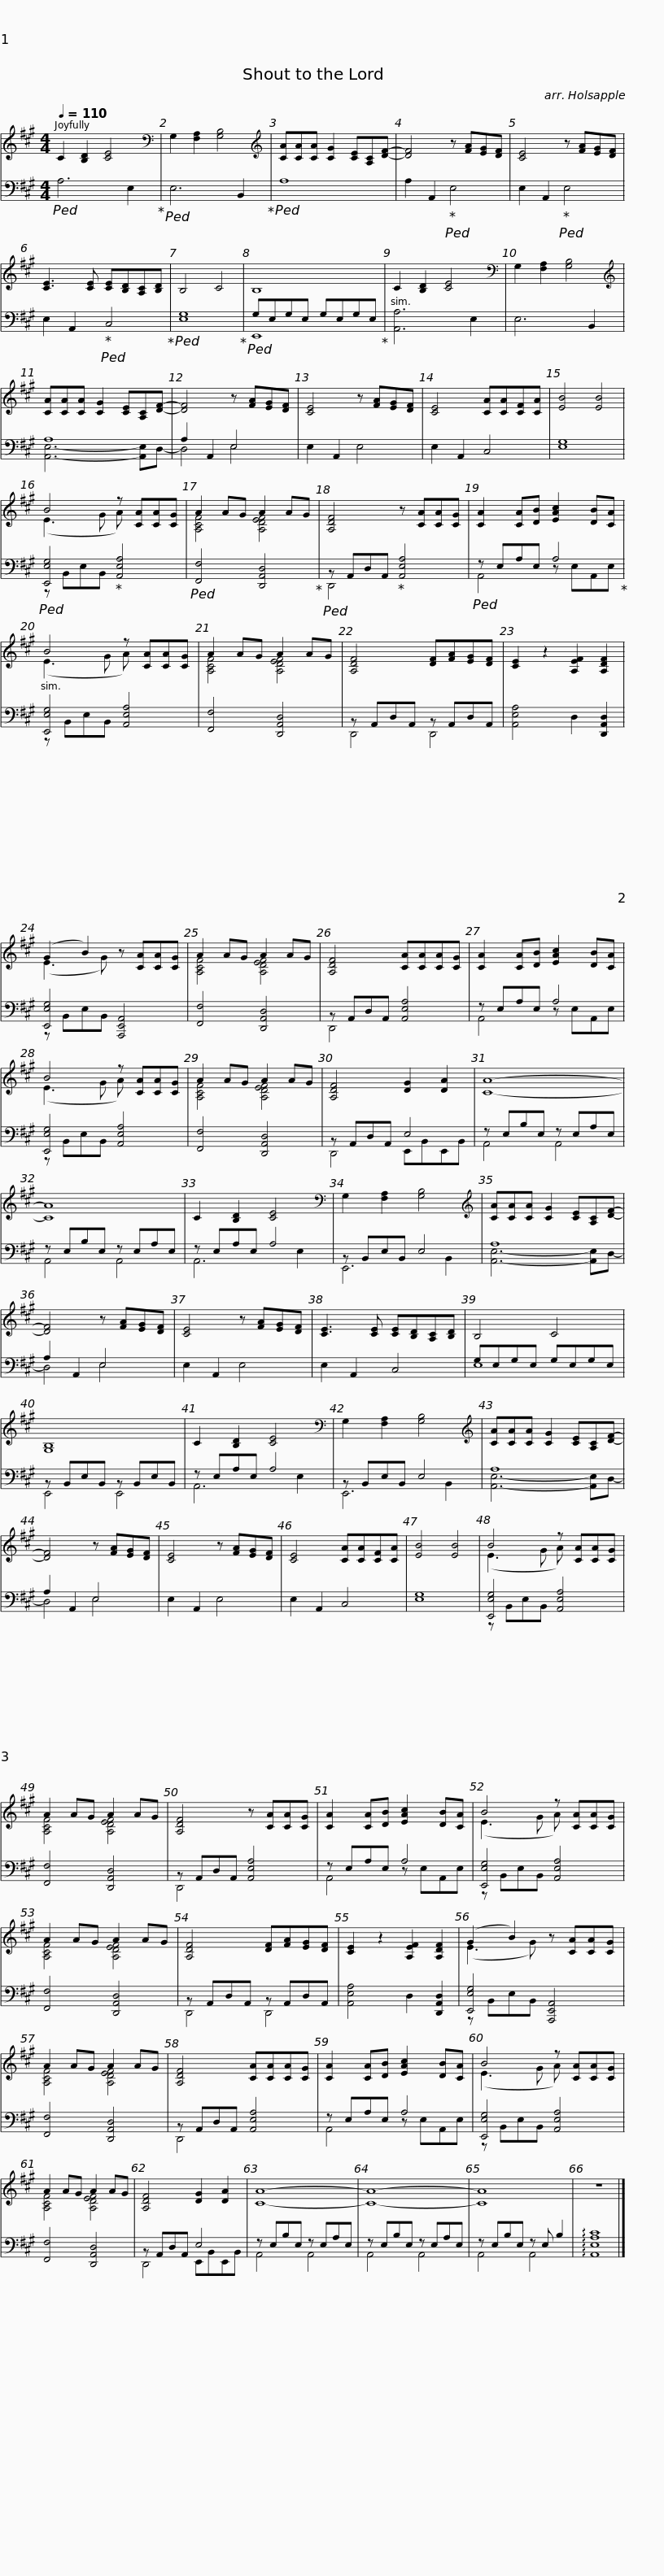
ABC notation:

X:1
%%score { ( 1 4 ) | ( 2 3 ) }
L:1/8
Q:1/4=110
M:4/4
I:linebreak $
K:A
V:1 treble
V:4 treble
V:2 bass
V:3 bass
V:1
 C2 [B,D]2 [CE]4 |[K:bass] G,2 [F,A,]2 [G,B,]4 |[K:treble] [CA][CA][CA] [CG]2 [CE][A,C][DF]- | [DF]4 z [FA][EG][DF] | [CE]4 z [FA][EG][DF] | %5
 [CE]3 [CE] [CE][B,D][A,C][B,D] |$ B,4 C4 | B,8 | C2 [B,D]2 [CE]4 |[K:bass] G,2 [F,A,]2 [G,B,]4 | %10
[K:treble] [CA][CA][CA] [CG]2 [CE][A,C][DF]- | [DF]4 z [FA][EG][DF] | [CE]4 z [FA][EG][DF] |$ [CE]4 [CA][CA][CF][CA] | [EB]4 [EB]4 | %15
 B4 z [CA][CA][CG] | A2 AG A2 AG | [A,DF]4 z [CA][CA][CG] | [CA]2 [CA][DB] [EAc]2 [DB][CA] |$ B4 z [CA][CA][CG] | %20
 A2 AG A2 AG | [A,DF]4 [DF][FA][EG][DF] | [CE]2 z2 [A,EF]2 [A,DF]2 | (G2 B2) z [CA][CA][CG] |$ A2 AG A2 AG | %25
 [A,DF]4 [CA][CA][CA][CG] | [CA]2 [CA][DB] [EAc]2 [DB][CA] | B4 z [CA][CA][CG] | A2 AG A2 AG |$ [A,DF]4 [DG]2 [DA]2 | %30
 [CA]8- | [CA]8 | C2 [B,D]2 [CE]4 |[K:bass] G,2 [F,A,]2 [G,B,]4 |$[K:treble] [CA][CA][CA] [CG]2 [CE][A,C][DF]- | %35
 [DF]4 z [FA][EG][DF] | [CE]4 z [FA][EG][DF] | [CE]3 [CE] [CE][B,D][A,C][B,D] | B,4 C4 |$ [G,B,]8 | %40
 C2 [B,D]2 [CE]4 |[K:bass] G,2 [F,A,]2 [G,B,]4 |[K:treble] [CA][CA][CA] [CG]2 [CE][A,C][DF]- | [DF]4 z [FA][EG][DF] | [CE]4 z [FA][EG][DF] |$ %45
 [CE]4 [CA][CA][CF][CA] | [EB]4 [EB]4 | B4 z [CA][CA][CG] | A2 AG A2 AG | [A,DF]4 z [CA][CA][CG] | %50
 [CA]2 [CA][DB] [EAc]2 [DB][CA] |$ B4 z [CA][CA][CG] | A2 AG A2 AG | [A,DF]4 [DF][FA][EG][DF] | [CE]2 z2 [A,EF]2 [A,DF]2 | %55
 (G2 B2) z [CA][CA][CG] |$ A2 AG A2 AG | [A,DF]4 [CA][CA][CA][CG] | [CA]2 [CA][DB] [EAc]2 [DB][CA] | B4 z [CA][CA][CG] | %60
 A2 AG A2 AG |$ [A,DF]4 [DG]2 [DA]2 | [CA]8- | [CA]8- | [CA]8 | %65
 z8 |] %66
V:2
!ped! A,6 E,2!ped-up! |!ped! E,6 B,,2!ped-up! |!ped! A,8 | A,2 A,,2!ped-up!!ped! E,4 | E,2 A,,2!ped-up!!ped! E,4 | %5
 E,2 A,,2!ped-up!!ped! C,4!ped-up! |$!ped! [E,G,]8!ped-up! |!ped! G,E,G,E, G,E,G,E,!ped-up! | [A,,A,]6 E,2 | E,6 B,,2 | %10
 A,8 | A,2 A,,2 E,4 | E,2 A,,2 E,4 |$ E,2 A,,2 C,4 | [E,G,]8 | %15
!ped! [E,,E,G,]4!ped-up! [A,,E,A,]4 |!ped! [F,,F,]4 [D,,A,,D,]4!ped-up! |!ped! z A,,D,A,,!ped-up! [A,,E,A,]4 |!ped! z E,A,E, A,4!ped-up! |$ [E,,E,G,]4 [A,,E,A,]4 | %20
 [F,,F,]4 [D,,A,,D,]4 | z A,,D,A,, z A,,D,A,, | [A,,E,A,]4 D,2 [D,,A,,D,]2 | [E,,E,G,]4 [A,,,E,,A,,]4 |$ [F,,F,]4 [D,,A,,D,]4 | %25
 z A,,D,A,, [A,,E,A,]4 | z E,A,E, A,4 | [E,,E,G,]4 [A,,E,A,]4 | [F,,F,]4 [D,,A,,D,]4 |$ z A,,D,A,, E,4 | %30
 z E,B,E, z E,A,E, | z E,B,E, z E,A,E, | z E,A,E, A,4 | z B,,E,B,, E,4 |$ A,8 | %35
 A,2 A,,2 E,4 | E,2 A,,2 E,4 | E,2 A,,2 C,4 | G,E,G,E, G,E,G,E, |$ z B,,E,B,, z B,,E,B,, | %40
 z E,A,E, A,4 | z B,,E,B,, E,4 | A,8 | A,2 A,,2 E,4 | E,2 A,,2 E,4 |$ %45
 E,2 A,,2 C,4 | [E,G,]8 | [E,,E,G,]4 [A,,E,A,]4 | [F,,F,]4 [D,,A,,D,]4 | z A,,D,A,, [A,,E,A,]4 | %50
 z E,A,E, A,4 |$ [E,,E,G,]4 [A,,E,A,]4 | [F,,F,]4 [D,,A,,D,]4 | z A,,D,A,, z A,,D,A,, | [A,,E,A,]4 D,2 [D,,A,,D,]2 | %55
 [E,,E,G,]4 [A,,,E,,A,,]4 |$ [F,,F,]4 [D,,A,,D,]4 | z A,,D,A,, [A,,E,A,]4 | z E,A,E, A,4 | [E,,E,G,]4 [A,,E,A,]4 | %60
 [F,,F,]4 [D,,A,,D,]4 |$ z A,,D,A,, E,4 | z E,B,E, z E,A,E, | z E,B,E, z E,A,E, | z E,B,E, z E, B,2 | %65
 !arpeggio![A,,E,A,C]8 |] %66
V:3
 x8 | x8 | x8 | x8 | x8 | %5
 x8 |$ x8 | E,,8 | x8 | x8 | %10
 [A,,E,]6- [A,,E,]D,- | D,4 E,4 | x8 |$ x8 | x8 | %15
 z B,,E,B,, x4 | x8 | D,,4 x4 | A,,4 z E,A,,E, |$ z B,,E,B,, x4 | %20
 x8 | D,,4 D,,4 | x8 | z B,,E,B,, x4 |$ x8 | %25
 D,,4 x4 | A,,4 z E,A,,E, | z B,,E,B,, x4 | x8 |$ D,,4 E,,B,,E,,B,, | %30
 A,,4 A,,4 | A,,4 A,,4 | A,,6 E,2 | E,,6 B,,2 |$ [A,,E,]6- [A,,E,]D,- | %35
 D,4 E,4 | x8 | x8 | E,8 |$ E,,4 E,,4 | %40
 A,,6 E,2 | E,,6 B,,2 | [A,,E,]6- [A,,E,]D,- | D,4 E,4 | x8 |$ %45
 x8 | x8 | z B,,E,B,, x4 | x8 | D,,4 x4 | %50
 A,,4 z E,A,,E, |$ z B,,E,B,, x4 | x8 | D,,4 D,,4 | x8 | %55
 z B,,E,B,, x4 |$ x8 | D,,4 x4 | A,,4 z E,A,,E, | z B,,E,B,, x4 | %60
 x8 |$ D,,4 E,,B,,E,,B,, | A,,4 A,,4 | A,,4 A,,4 | A,,4 A,,4 | %65
 x8 |] %66
V:4
 x8 |[K:bass] x8 |[K:treble] x8 | x8 | x8 | %5
 x8 |$ x8 | x8 | x8 |[K:bass] x8 | %10
[K:treble] x8 | x8 | x8 |$ x8 | x8 | %15
 (E3 G A) x3 | [A,CF]4 [A,DEF]4 | x8 | x8 |$ (E3 G A) x x2 | %20
 [A,CF]4 [A,DEF]4 | x4 x4 | x8 | (E3 G) x x3 |$ [A,CF]4 [A,DEF]4 | %25
 x8 | x8 | (E3 G A) x x2 | [A,CF]4 [A,DEF]4 |$ x4 x4 | %30
 x8 | x8 | x8 |[K:bass] x8 |$[K:treble] x8 | %35
 x8 | x8 | x8 | x8 |$ x8 | %40
 x8 |[K:bass] x8 |[K:treble] x8 | x8 | x8 |$ %45
 x8 | x8 | (E3 G A) x3 | [A,CF]4 [A,DEF]4 | x8 | %50
 x8 |$ (E3 G A) x x2 | [A,CF]4 [A,DEF]4 | x4 x4 | x8 | %55
 (E3 G) x x3 |$ [A,CF]4 [A,DEF]4 | x8 | x4 x4 | (E3 G A) x x2 | %60
 [A,CF]4 [A,DEF]4 |$ x4 x4 | x8 | x8 | x8 | %65
 x8 |] %66
